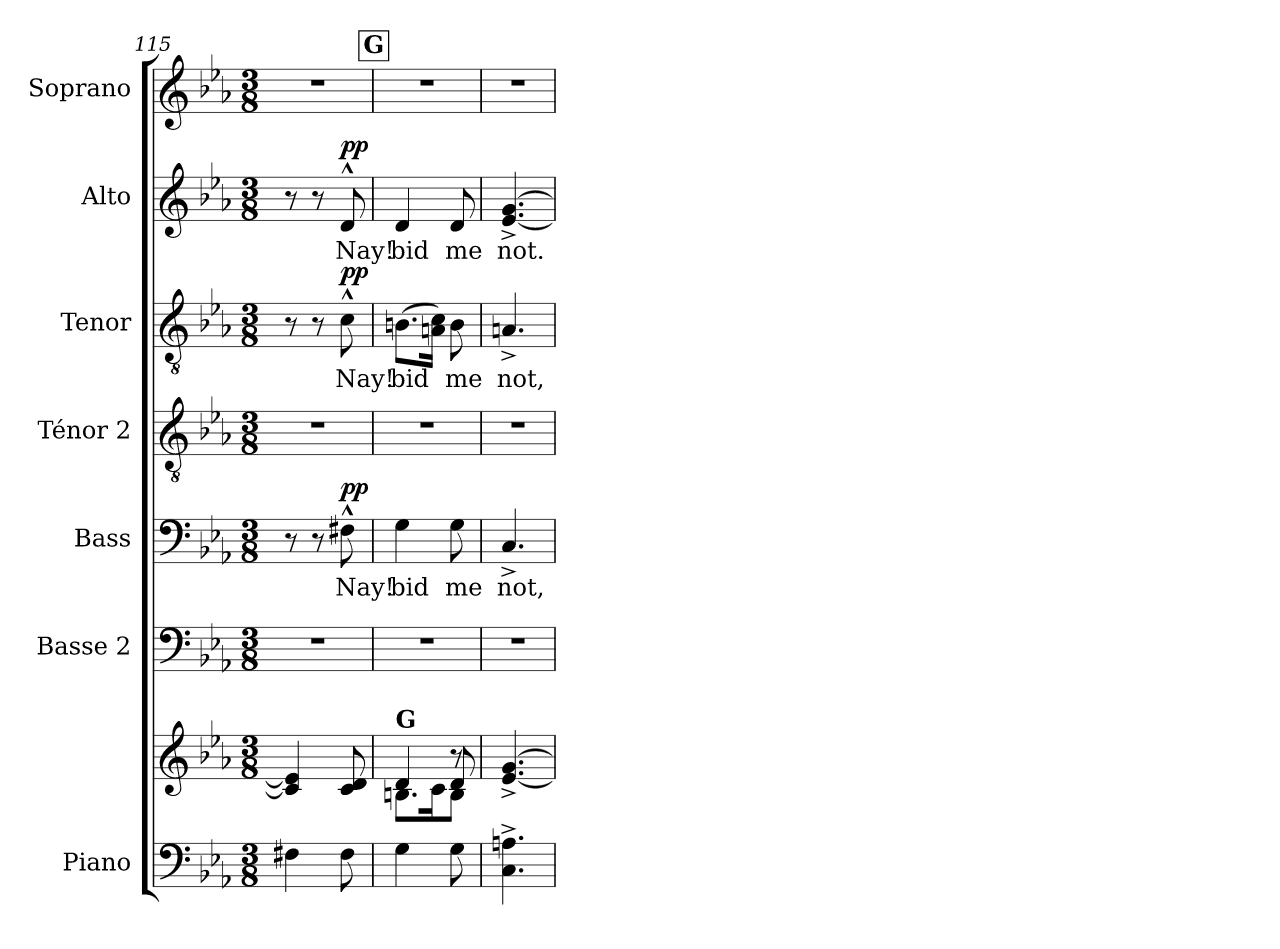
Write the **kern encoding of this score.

**kern	**kern	**kern	**kern	**text	**dynam	**kern	**kern	**text	**dynam	**kern	**text	**dynam	**kern
*part7	*part7	*part6	*part5	*part5	*part5	*part4	*part3	*part3	*part3	*part2	*part2	*part2	*part1
*staff8	*staff7	*staff6	*staff5	*staff5	*staff5	*staff4	*staff3	*staff3	*staff3	*staff2	*staff2	*staff2	*staff1
*I"Piano	*	*I"Basse 2	*I"Bass	*	*	*I"Ténor 2	*I"Tenor	*	*	*I"Alto	*	*	*I"Soprano
*I'Pno	*	*	*	*	*	*	*	*	*	*	*	*	*
*clefF4	*clefG2	*clefF4	*clefF4	*	*	*clefGv2	*clefGv2	*	*	*clefG2	*	*	*clefG2
*k[b-e-a-]	*k[b-e-a-]	*k[b-e-a-]	*k[b-e-a-]	*	*	*k[b-e-a-]	*k[b-e-a-]	*	*	*k[b-e-a-]	*	*	*k[b-e-a-]
*M3/8	*M3/8	*M3/8	*M3/8	*	*	*M3/8	*M3/8	*	*	*M3/8	*	*	*M3/8
=115	=115	=115	=115	=115	=115	=115	=115	=115	=115	=115	=115	=115	=115
4F#X\	4c/] 4e-/]	4.r	8r	.	.	4.r	8r	.	.	8r	.	.	4.r
.	.	.	8r	.	.	.	8r	.	.	8r	.	.	.
!	!	!	!	!LO:LY:b	!LO:DY:a	!	!	!LO:LY:b	!LO:DY:a	!	!LO:LY:b	!LO:DY:a	!
8F#\	8c/ 8d/	.	8F#X^^\	Nay!	pp	.	8c^^\	Nay!	pp	8d^^/	Nay!	pp	.
!!LO:REH:place=s1:a:B:fs=14:t=G
=116	=116	=116	=116	=116	=116	=116	=116	=116	=116	=116	=116	=116	=116
*	*^	*	*	*	*	*	*	*	*	*	*	*	*
*	*	*^	*	*	*	*	*	*	*	*	*	*	*	*
!	!LO:TX:a:B:t=G	!	!	!	!	!	!	!	!	!	!	!	!	!	!
!	!	!	!	!	!	!LO:LY:b	!	!	!	!LO:LY:b	!	!	!LO:LY:b	!	!
4G\	4d/	8.Bn\L	4ryy	4.r	4G\	bid	.	4.r	(>8.Bn\L	bid	.	4d/	bid	.	4.r
.	.	16c!\K	.	.	.	.	.	.	16An\ 16c\Jk)	.	.	.	.	.	.
!	!	!	!	!	!	!LO:LY:b	!	!	!	!LO:LY:b	!	!	!LO:LY:b	!	!
8G!\	8r	8B!\J	8d!/	.	8G\	me	.	.	8B\	me	.	8d/	me	.	.
=117	=117	=117	=117	=117	=117	=117	=117	=117	=117	=117	=117	=117	=117	=117	=117
!	!	!	!	!	!	!LO:LY:b	!	!	!	!LO:LY:b	!	!	!LO:LY:b	!	!
*	*v	*v	*v	*	*	*	*	*	*	*	*	*	*	*	*
4.C!\^ 4.An!\^	[4.e-!/^ [4.g!/^	4.r	4.C^/	not,	.	4.r	4.An^/	not,	.	[4.e-/^ [4.g/^	not.	.	4.r
=	=	=	=	=	=	=	=	=	=	=	=	=	=
*-	*-	*-	*-	*-	*-	*-	*-	*-	*-	*-	*-	*-	*-
